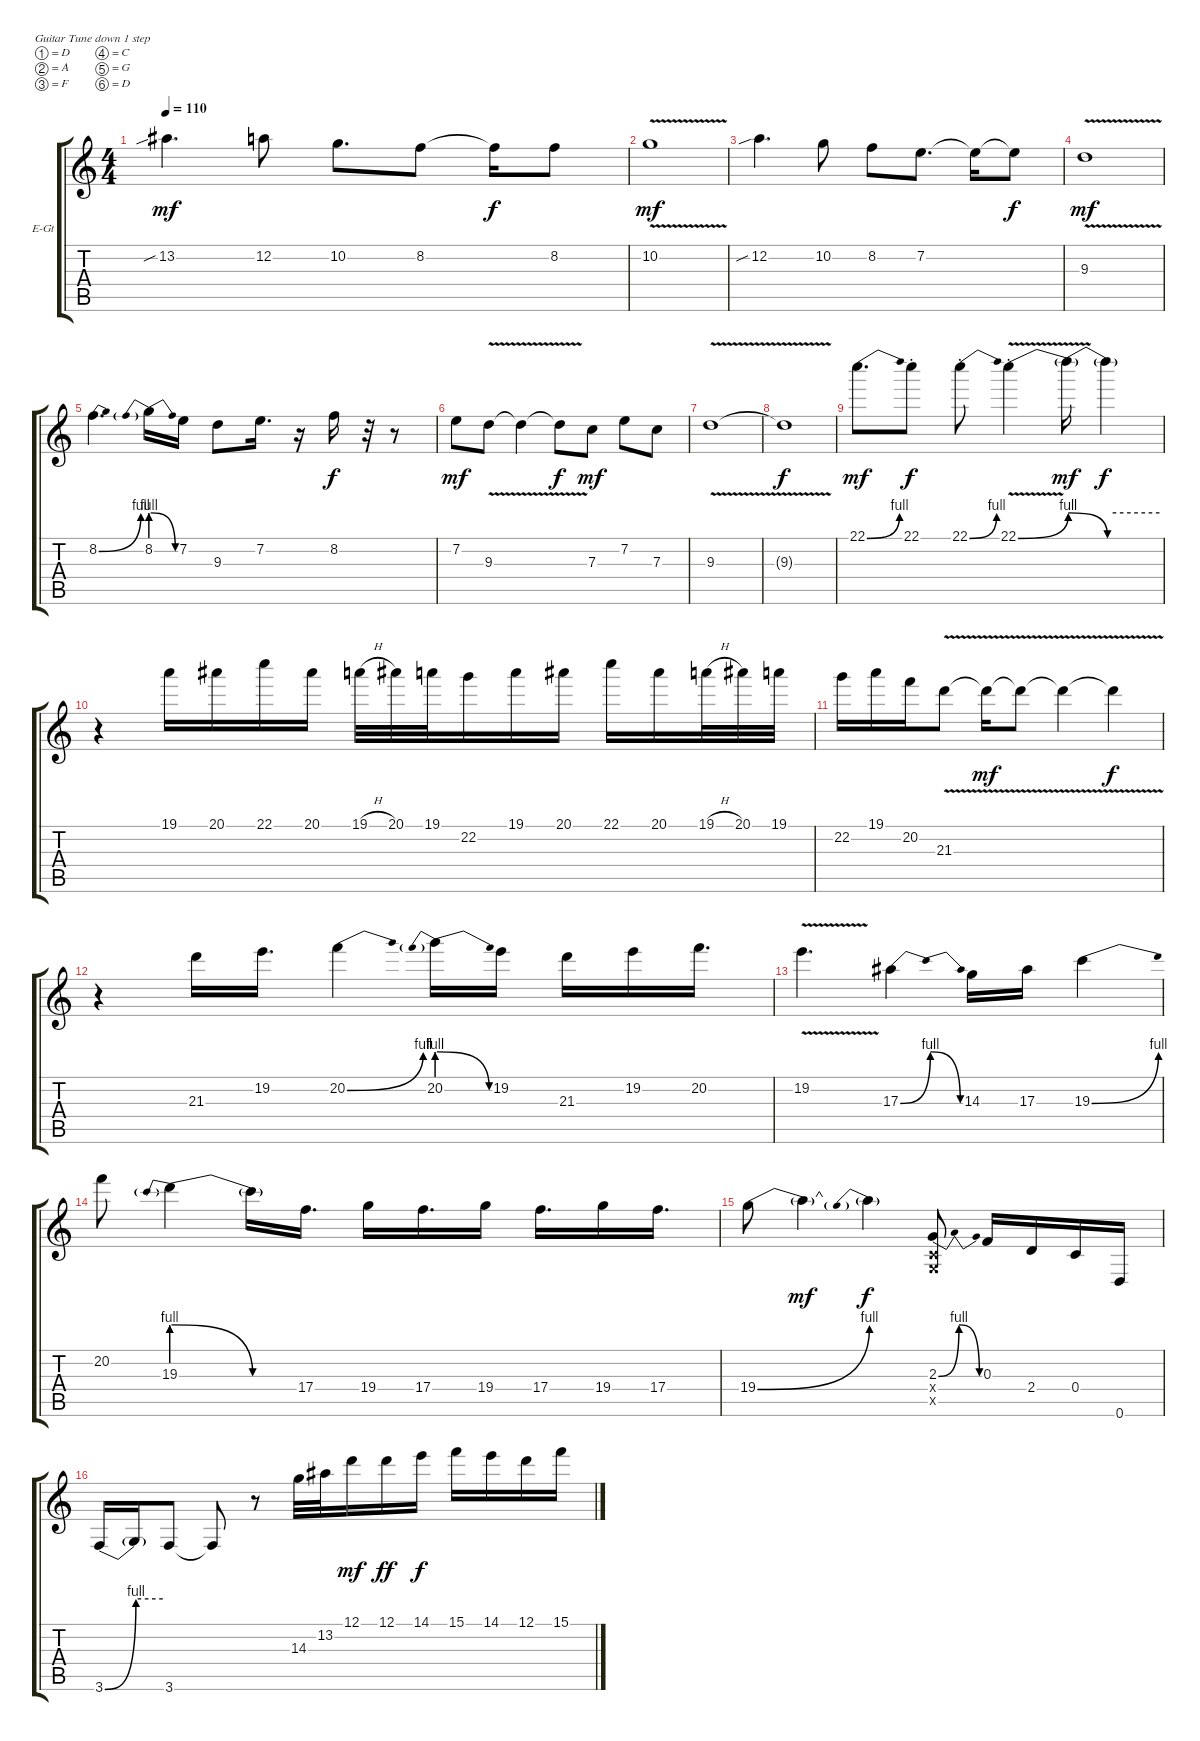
\bracketExtendMode groupsimilarinstruments
\firstSystemTrackNameOrientation horizontal
\otherSystemsTrackNameOrientation horizontal
\track ("Guitare" "E-Gt") {instrument distortionguitar}
\staff {score tabs}
\tuning (D4 A3 F3 C3 G2 D2)
\ts (4 4)
\tempo 110
\clef g2
\ks c
13.2{sib}.4{d dy mf} 12.2.8 10.2.8{d} 8.2.8 8.2{t}.16{dy f} 8.2.8 |
10.2{v}.1{dy mf} |
12.2{sib}.4{d} 10.2.8 8.2.8 7.2.8{d} 7.2{t}.16 7.2{t}.8{dy f} |
9.3{v}.1{dy mf} |
8.2{be (bend 0 0 60 4)}.4{d} 8.2{be (prebendrelease 0 4 60 0)}.16 7.2.16 9.3.8 7.2.16{d} r.16 8.2.16{dy f} r.32 r.8 |
7.2.8{dy mf} 9.3{v}.8 9.3{v t}.4 9.3{v t}.8{dy f} 7.3.8{dy mf} 7.2.8 7.3.8 |
9.3{v}.1 |
9.3{v t}.1{dy f} |
22.1{be (bend 0 0 60 4)}.8{d dy mf} 22.1{st}.8{dy f} 22.1{be (bend 0 0 60 4) st}.8 22.1{be (bend 0 0 60 4) v st}.4 22.1{be (release 0 4 60 0) t}.16{dy mf} 22.1{be (hold 0 4 60 4) t}.4{dy f} |
r.4 19.1.16 20.1.16 22.1.16 20.1.16 19.1{h}.32 20.1.32 19.1.32 22.2.16 19.1.16 20.1.16 22.1.16 20.1.16 19.1{h}.32 20.1.32 19.1.32 |
22.2.16 19.1.16 20.2.16 21.3{v}.8 21.3{v t}.16{dy mf} 21.3{v t}.8 21.3{v t}.4 21.3{v t}.4{dy f} |
r.4 21.3.16 19.2.16{d} 20.2{be (bend 0 0 60 4)}.4 20.2{be (prebendrelease 0 4 60 0)}.16 19.2.16 21.3.16 19.2.16 20.2.16{d} |
19.2{v}.4{d} 17.3{be (bendrelease 0 0 30 4 30 4 60 0)}.4 14.3.16 17.3.16 19.3{be (bend 0 0 60 4)}.4 |
20.2.8 19.3{be (prebendrelease 0 4 60 0)}.4 19.3{be (hold 0 0 60 0) t}.16 17.4.16{d} 19.4.16 17.4.16{d} 19.4.16 17.4.16{d} 19.4.16 17.4.16{d} |
19.4{be (bend 0 0 60 4)}.8 19.4{t}.4{dy mf} 19.4{be (prebend 0 4 60 4) t}.4{dy f} (2.3{be (bendrelease 0 0 30 4 30 4 60 0)} 0.4{x} 0.5{x}).8 0.3.16 2.4.16 0.4.16 0.6.16 |
3.6{be (bend 0 0 60 4)}.16 3.6{be (hold 0 4 60 4) t}.16 3.6.8 3.6{t}.8 r.8 14.3.32 13.2.32 12.1.16{dy mf} 12.1.16{dy ff} 14.1.16{dy f} 15.1.16 14.1.16 12.1.16 15.1.16
